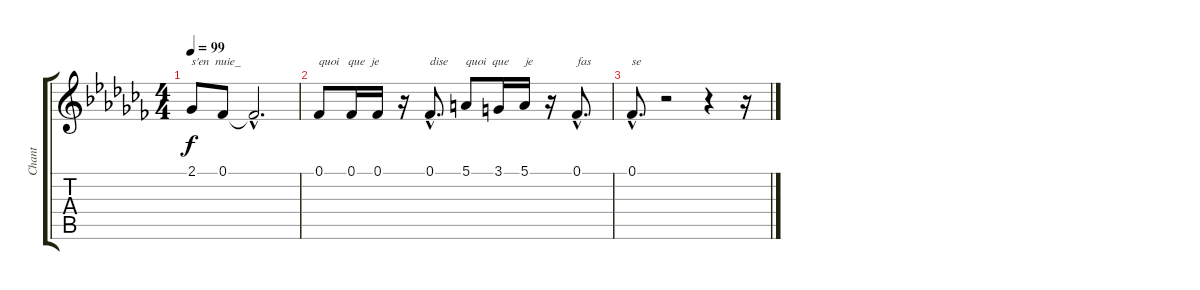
\track ("Chant" "Chant") {instrument harmonica}
\staff {score tabs}
\tuning (E4 B3 G3 D3 A2 E2) {hide}
\ts (4 4)
\tempo 99
\clef g2
\ks cb
2.1.8{txt "s'en  nuie_" dy f} 0.1.8 0.1{hac t}.2{d} |
0.1.8{txt "quoi   que  je"} 0.1.16 0.1.16 r.16 0.1{hac}.8{d txt "dise"} 5.1.8{txt "quoi  que "} 3.1.16 5.1.16{txt "je "} r.16 0.1{hac}.8{d txt "fas"} |
0.1{hac}.8{d txt "se"} r.2 r.4 r.16
